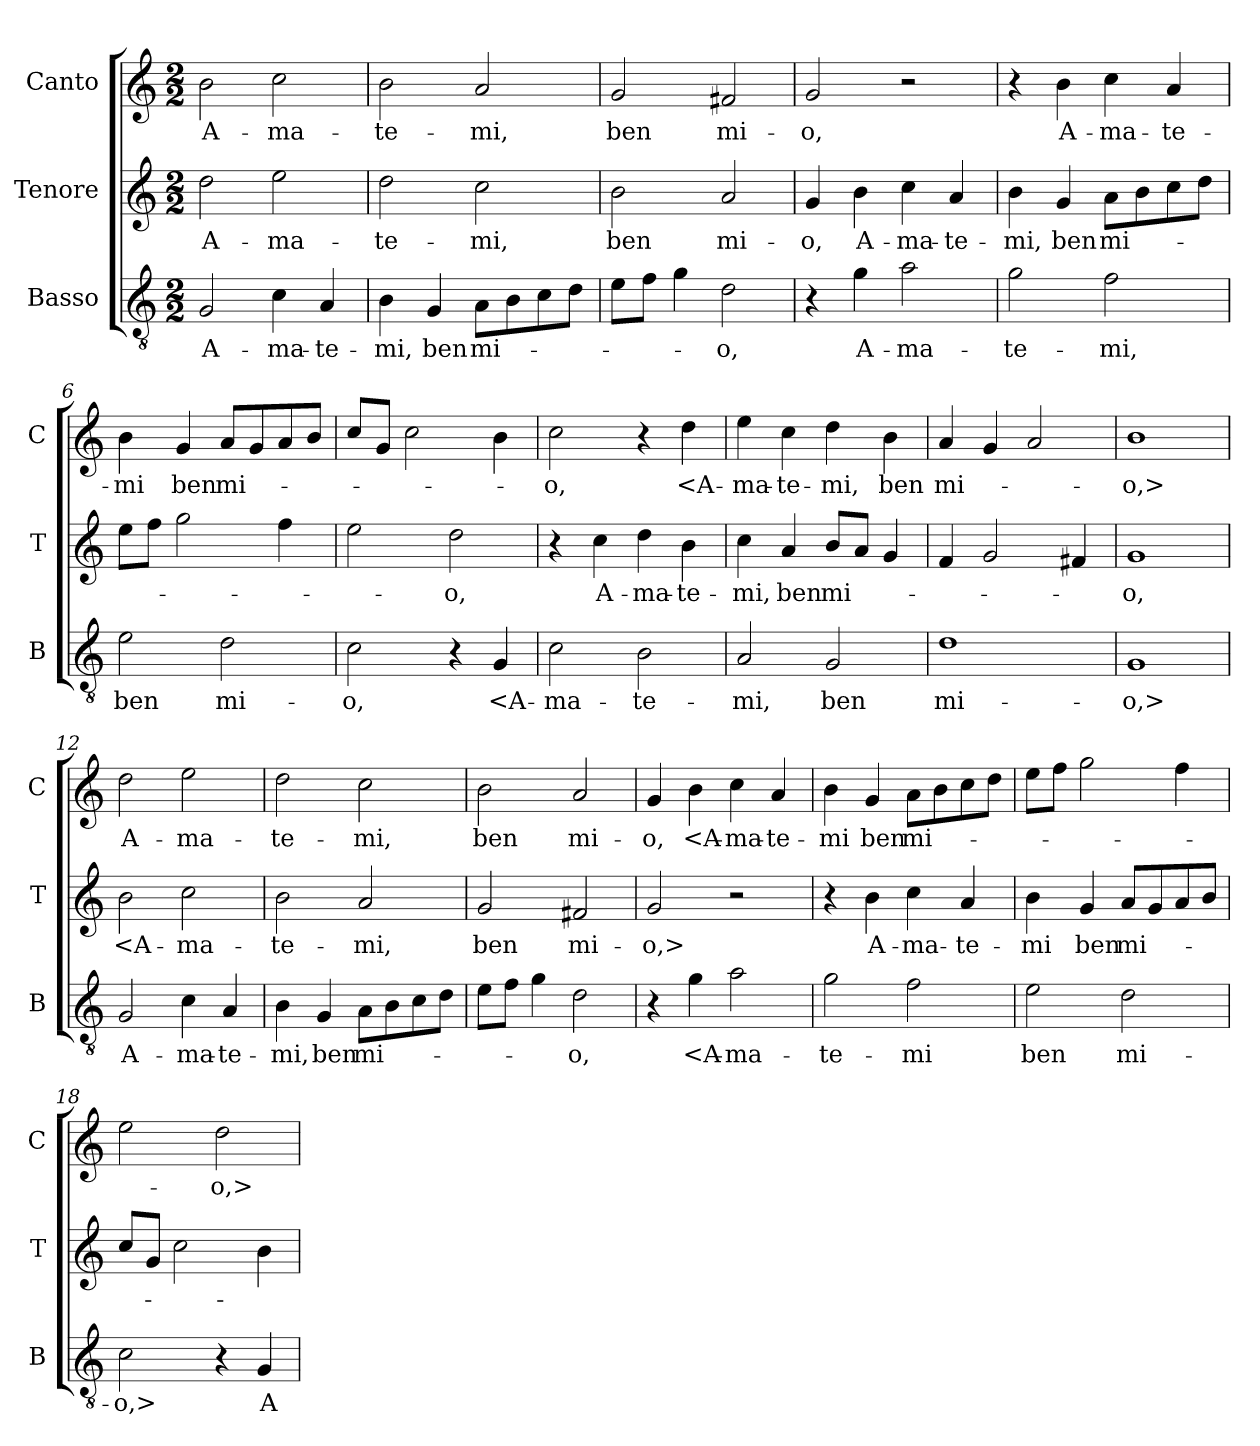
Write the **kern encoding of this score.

**kern	**text	**kern	**text	**kern	**text
*part3	*part3	*part2	*part2	*part1	*part1
*staff3	*staff3	*staff2	*staff2	*staff1	*staff1
*I"Basso	*	*I"Tenore	*	*I"Canto	*
*I'B	*	*I'T	*	*I'C	*
*clefGv2	*	*clefG2	*	*clefG2	*
*k[]	*	*k[]	*	*k[]	*
*C:	*	*C:	*	*C:	*
*M2/2	*	*M2/2	*	*M2/2	*
=1	=1	=1	=1	=1	=1
2G	A-	2dd	A-	2b	A-
4c	-ma-	2ee	-ma-	2cc	-ma-
4A	-te-	.	.	.	.
=2	=2	=2	=2	=2	=2
4B	-mi,	2dd	-te-	2b	-te-
4G	ben	.	.	.	.
8AL	mi-	2cc	-mi,	2a	-mi,
8B	.	.	.	.	.
8c	.	.	.	.	.
8dJ	.	.	.	.	.
=3	=3	=3	=3	=3	=3
8eL	.	2b	ben	2g	ben
8fJ	.	.	.	.	.
4g	.	.	.	.	.
2d	-o,	2a	mi-	2f#X	mi-
=4	=4	=4	=4	=4	=4
4r	.	4g	-o,	2g	-o,
4g	A-	4b	A-	.	.
2a	-ma-	4cc	-ma-	2r	.
.	.	4a	-te-	.	.
=5	=5	=5	=5	=5	=5
2g	-te-	4b	-mi,	4r	.
.	.	4g	ben	4b	A-
2f	-mi,	8aL	mi-	4cc	-ma-
.	.	8b	.	.	.
.	.	8cc	.	4a	-te-
.	.	8ddJ	.	.	.
=6	=6	=6	=6	=6	=6
2e	ben	8eeL	.	4b	-mi
.	.	8ffJ	.	.	.
.	.	2gg	.	4g	ben
2d	mi-	.	.	8aL	mi-
.	.	.	.	8g	.
.	.	4ff	.	8a	.
.	.	.	.	8bJ	.
=7	=7	=7	=7	=7	=7
2c	-o,	2ee	.	8ccL	.
.	.	.	.	8gJ	.
.	.	.	.	2cc	.
4r	.	2dd	-o,	.	.
4G	<A-	.	.	4b	.
=8	=8	=8	=8	=8	=8
2c	-ma-	4r	.	2cc	-o,
.	.	4cc	A-	.	.
2B	-te-	4dd	-ma-	4r	.
.	.	4b	-te-	4dd	<A-
=9	=9	=9	=9	=9	=9
2A	-mi,	4cc	-mi,	4ee	-ma-
.	.	4a	ben	4cc	-te-
2G	ben	8bL	mi-	4dd	-mi,
.	.	8aJ	.	.	.
.	.	4g	.	4b	ben
=10	=10	=10	=10	=10	=10
1d	mi-	4f	.	4a	mi-
.	.	2g	.	4g	.
.	.	.	.	2a	.
.	.	4f#X	.	.	.
=11	=11	=11	=11	=11	=11
1G	-o,>	1g	-o,	1b	-o,>
=12	=12	=12	=12	=12	=12
2G	A-	2b	<A-	2dd	A-
4c	-ma-	2cc	-ma-	2ee	-ma-
4A	-te-	.	.	.	.
=13	=13	=13	=13	=13	=13
4B	-mi,	2b	-te-	2dd	-te-
4G	ben	.	.	.	.
8AL	mi-	2a	-mi,	2cc	-mi,
8B	.	.	.	.	.
8c	.	.	.	.	.
8dJ	.	.	.	.	.
=14	=14	=14	=14	=14	=14
8eL	.	2g	ben	2b	ben
8fJ	.	.	.	.	.
4g	.	.	.	.	.
2d	-o,	2f#X	mi-	2a	mi-
=15	=15	=15	=15	=15	=15
4r	.	2g	-o,>	4g	-o,
4g	<A-	.	.	4b	<A-
2a	-ma-	2r	.	4cc	-ma-
.	.	.	.	4a	-te-
=16	=16	=16	=16	=16	=16
2g	-te-	4r	.	4b	-mi
.	.	4b	A-	4g	ben
2f	-mi	4cc	-ma-	8aL	mi-
.	.	.	.	8b	.
.	.	4a	-te-	8cc	.
.	.	.	.	8ddJ	.
=17	=17	=17	=17	=17	=17
2e	ben	4b	-mi	8eeL	.
.	.	.	.	8ffJ	.
.	.	4g	ben	2gg	.
2d	mi-	8aL	mi-	.	.
.	.	8g	.	.	.
.	.	8a	.	4ff	.
.	.	8bJ	.	.	.
=18	=18	=18	=18	=18	=18
2c	-o,>	8ccL	.	2ee	.
.	.	8gJ	.	.	.
.	.	2cc	.	.	.
4r	.	.	.	2dd	-o,>
4G	A-	4b	.	.	.
=	=	=	=	=	=
*-	*-	*-	*-	*-	*-
